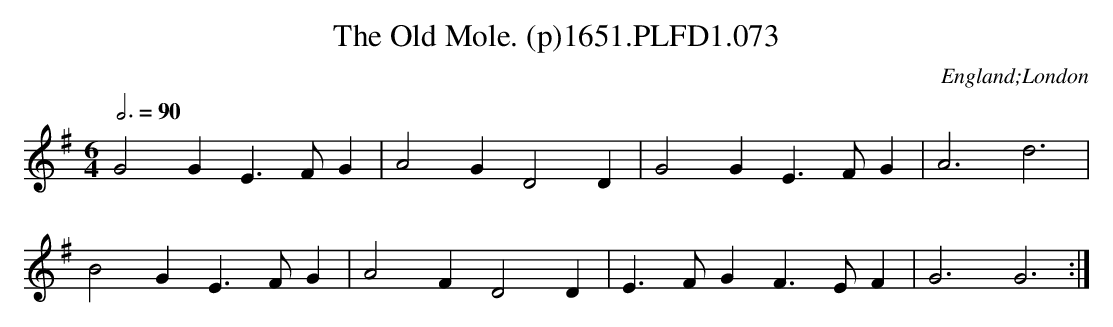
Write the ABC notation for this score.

X:1
T:Old Mole. (p)1651.PLFD1.073, The
M:6/4
L:1/4
Q:3/4=90
O:England;London
K:G
G2 G E>FG|A2 G D2 D|G2 G E>FG|A3 d3|
B2 G E>FG|A2 F D2 D|E>FG F>EF|G3G3:|
